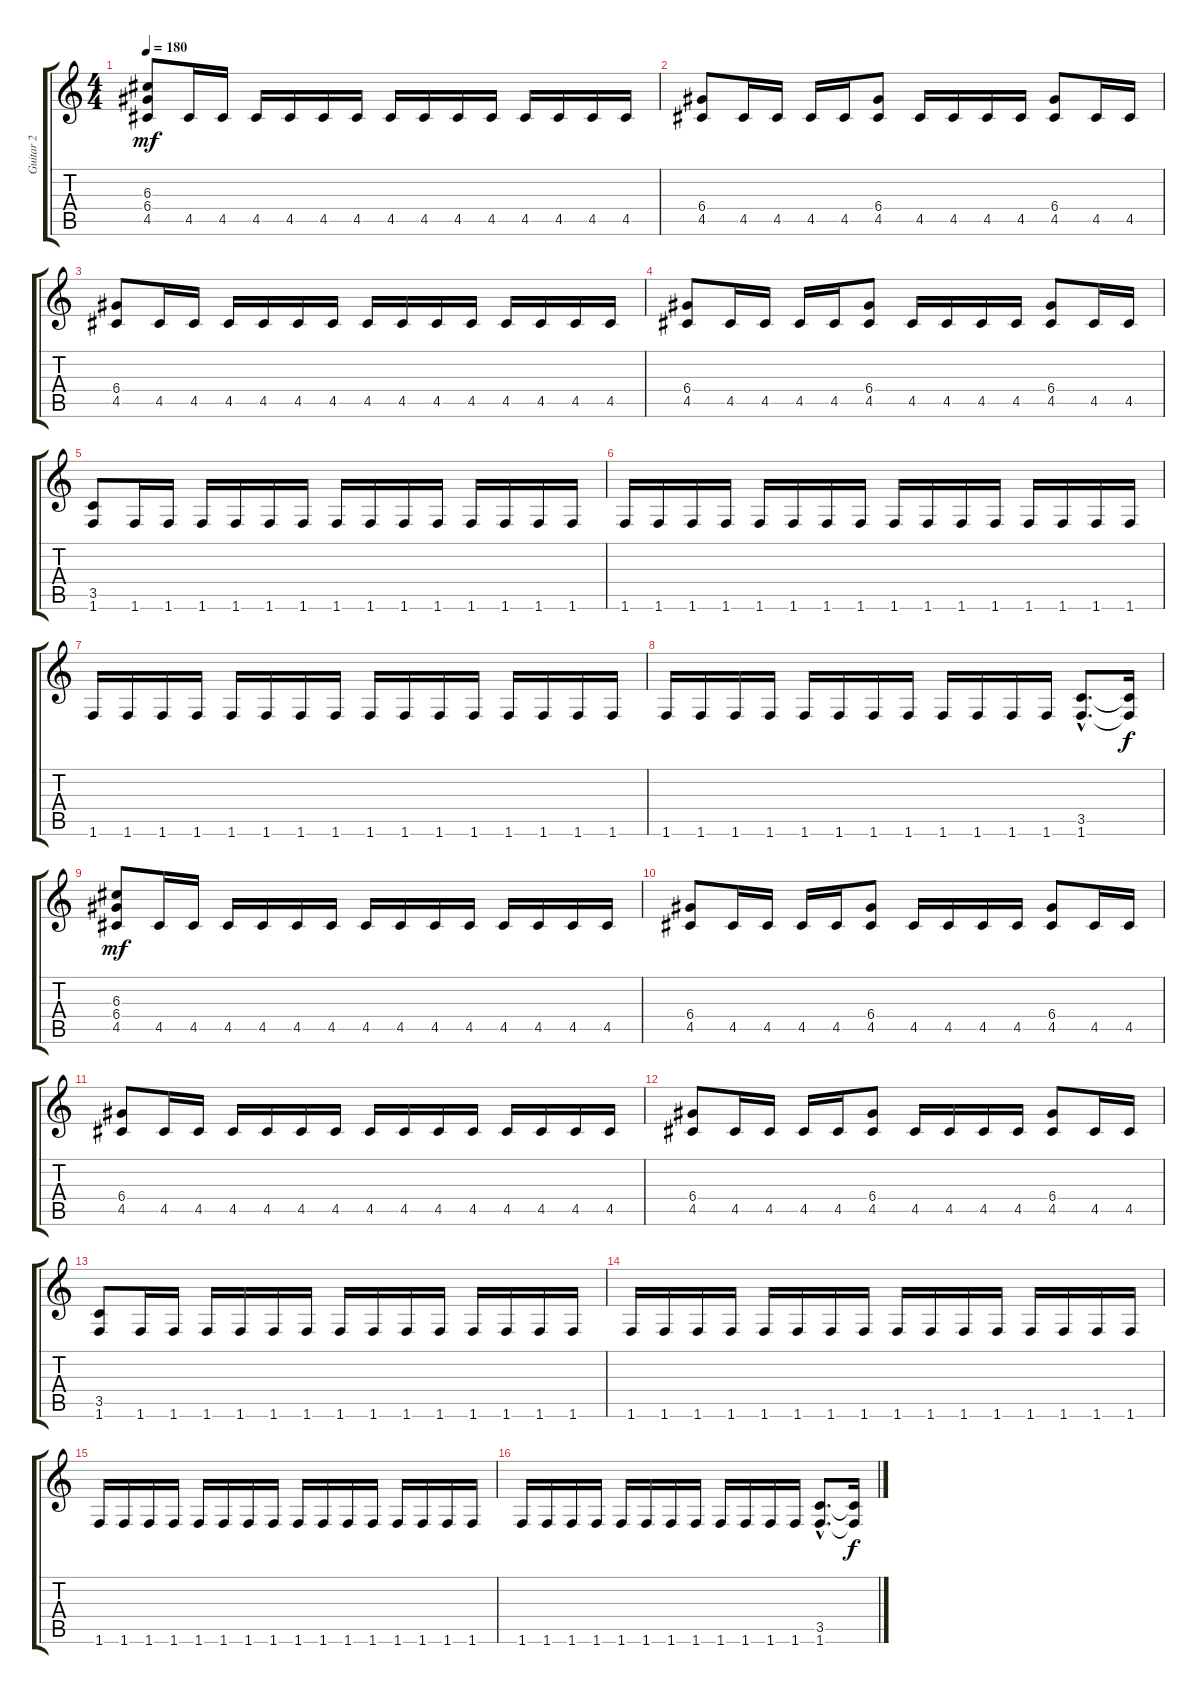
\track ("Guitar 2" "Guitar 2") {instrument distortionguitar}
\staff {score tabs}
\tuning (E4 B3 G3 D3 A2 E2) {hide}
\ts (4 4)
\tempo 180
\clef g2
\ks c
(6.3 6.4 4.5).8{dy mf} 4.5.16 4.5.16 4.5.16 4.5.16 4.5.16 4.5.16 4.5.16 4.5.16 4.5.16 4.5.16 4.5.16 4.5.16 4.5.16 4.5.16 |
(6.4 4.5).8 4.5.16 4.5.16 4.5.16 4.5.16 (6.4 4.5).8 4.5.16 4.5.16 4.5.16 4.5.16 (6.4 4.5).8 4.5.16 4.5.16 |
(6.4 4.5).8 4.5.16 4.5.16 4.5.16 4.5.16 4.5.16 4.5.16 4.5.16 4.5.16 4.5.16 4.5.16 4.5.16 4.5.16 4.5.16 4.5.16 |
(6.4 4.5).8 4.5.16 4.5.16 4.5.16 4.5.16 (6.4 4.5).8 4.5.16 4.5.16 4.5.16 4.5.16 (6.4 4.5).8 4.5.16 4.5.16 |
(3.5 1.6).8 1.6.16 1.6.16 1.6.16 1.6.16 1.6.16 1.6.16 1.6.16 1.6.16 1.6.16 1.6.16 1.6.16 1.6.16 1.6.16 1.6.16 |
1.6.16 1.6.16 1.6.16 1.6.16 1.6.16 1.6.16 1.6.16 1.6.16 1.6.16 1.6.16 1.6.16 1.6.16 1.6.16 1.6.16 1.6.16 1.6.16 |
1.6.16 1.6.16 1.6.16 1.6.16 1.6.16 1.6.16 1.6.16 1.6.16 1.6.16 1.6.16 1.6.16 1.6.16 1.6.16 1.6.16 1.6.16 1.6.16 |
1.6.16 1.6.16 1.6.16 1.6.16 1.6.16 1.6.16 1.6.16 1.6.16 1.6.16 1.6.16 1.6.16 1.6.16 (3.5{hac} 1.6{hac}).8{d} (3.5{t} 1.6{t}).16{dy f} |
(6.3 6.4 4.5).8{dy mf} 4.5.16 4.5.16 4.5.16 4.5.16 4.5.16 4.5.16 4.5.16 4.5.16 4.5.16 4.5.16 4.5.16 4.5.16 4.5.16 4.5.16 |
(6.4 4.5).8 4.5.16 4.5.16 4.5.16 4.5.16 (6.4 4.5).8 4.5.16 4.5.16 4.5.16 4.5.16 (6.4 4.5).8 4.5.16 4.5.16 |
(6.4 4.5).8 4.5.16 4.5.16 4.5.16 4.5.16 4.5.16 4.5.16 4.5.16 4.5.16 4.5.16 4.5.16 4.5.16 4.5.16 4.5.16 4.5.16 |
(6.4 4.5).8 4.5.16 4.5.16 4.5.16 4.5.16 (6.4 4.5).8 4.5.16 4.5.16 4.5.16 4.5.16 (6.4 4.5).8 4.5.16 4.5.16 |
(3.5 1.6).8 1.6.16 1.6.16 1.6.16 1.6.16 1.6.16 1.6.16 1.6.16 1.6.16 1.6.16 1.6.16 1.6.16 1.6.16 1.6.16 1.6.16 |
1.6.16 1.6.16 1.6.16 1.6.16 1.6.16 1.6.16 1.6.16 1.6.16 1.6.16 1.6.16 1.6.16 1.6.16 1.6.16 1.6.16 1.6.16 1.6.16 |
1.6.16 1.6.16 1.6.16 1.6.16 1.6.16 1.6.16 1.6.16 1.6.16 1.6.16 1.6.16 1.6.16 1.6.16 1.6.16 1.6.16 1.6.16 1.6.16 |
1.6.16 1.6.16 1.6.16 1.6.16 1.6.16 1.6.16 1.6.16 1.6.16 1.6.16 1.6.16 1.6.16 1.6.16 (3.5{hac} 1.6{hac}).8{d} (3.5{t} 1.6{t}).16{dy f}
